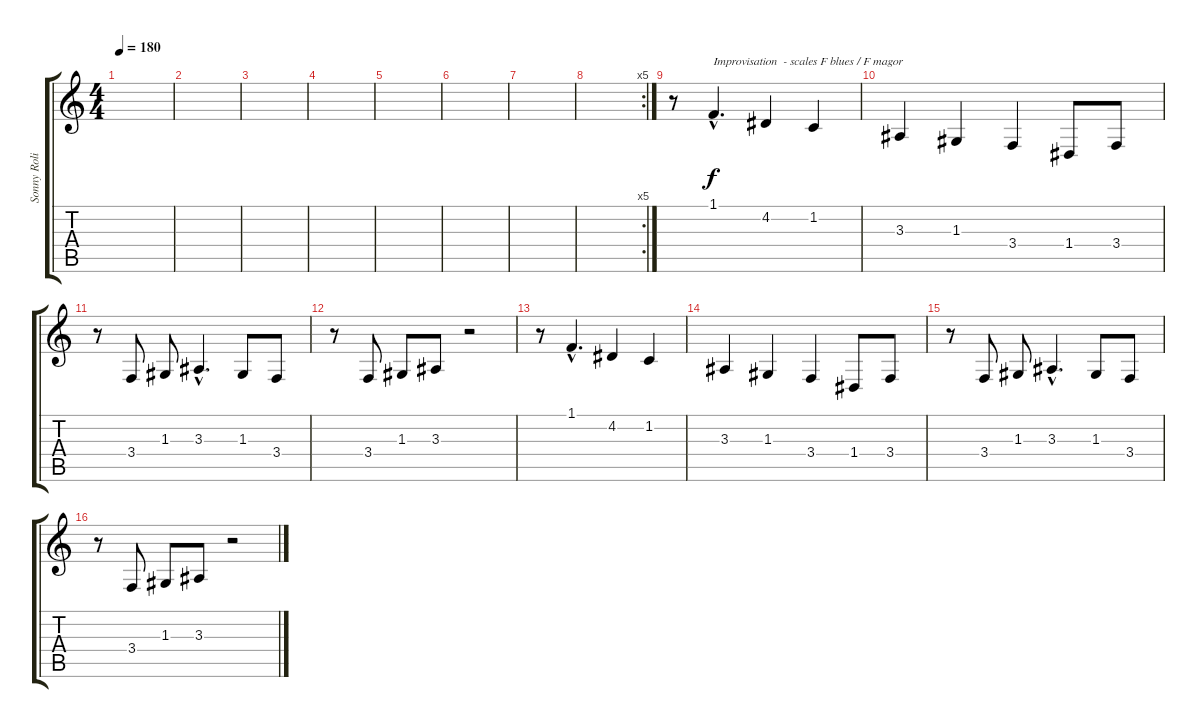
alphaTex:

\track ("Sonny Rolins" "Sonny Roli") {instrument altosax}
\staff {score tabs}
\tuning (E4 B3 G3 D3 A2 E2) {hide}
\ts (4 4)
\tempo 180
\clef g2
\ks c
|
|
|
|
|
|
|
\rc 5
|
r.8 1.1{hac}.4{d txt "Improvisation  - scales F blues / F magor"} 4.2.4 1.2.4 |
3.3.4 1.3.4 3.4.4 1.4.8 3.4.8 |
r.8 3.4.8 1.3.8 3.3{hac}.4{d} 1.3.8 3.4.8 |
r.8 3.4.8 1.3.8 3.3.8 r.2 |
r.8 1.1{hac}.4{d} 4.2.4 1.2.4 |
3.3.4 1.3.4 3.4.4 1.4.8 3.4.8 |
r.8 3.4.8 1.3.8 3.3{hac}.4{d} 1.3.8 3.4.8 |
r.8 3.4.8 1.3.8 3.3.8 r.2
